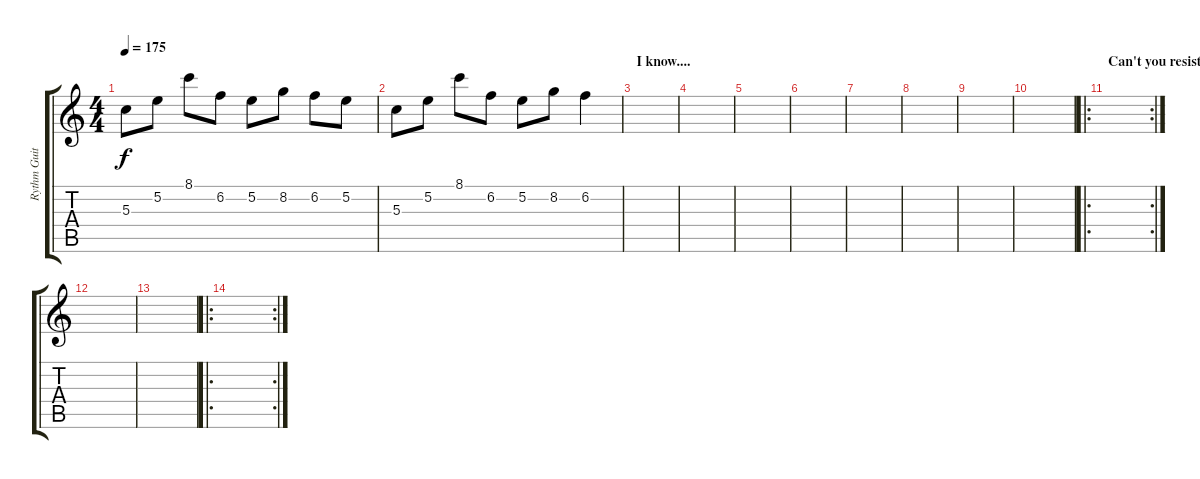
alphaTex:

\track ("Rythm Guitar 2" "Rythm Guit") {instrument overdrivenguitar}
\staff {score tabs}
\tuning (E4 B3 G3 D3 A2 E2) {hide}
\ts (4 4)
\tempo 175
\clef g2
\ks c
5.3.8{dy f} 5.2.8 8.1.8 6.2.8 5.2.8 8.2.8 6.2.8 5.2.8 |
5.3.8 5.2.8 8.1.8 6.2.8 5.2.8 8.2.8 6.2.4 |
\section ("" "I know....")
|
|
|
|
|
|
|
|
\ro
\rc 2
\section ("" "Can't you resist?")
|
|
|
\ro
\rc 2
